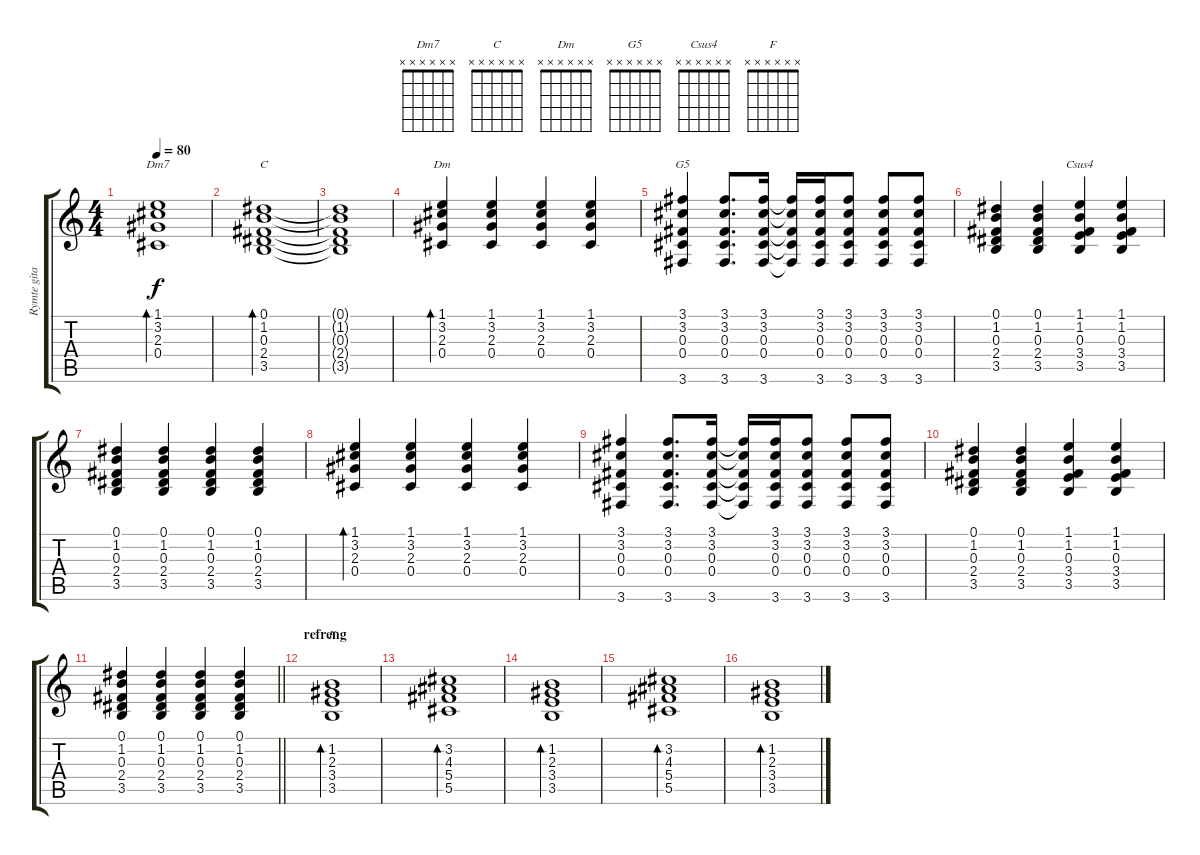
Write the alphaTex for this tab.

\track ("Rymte gitar" "Rymte gita") {instrument electricguitarjazz}
\staff {score tabs}
\tuning (Eb4 Bb3 Gb3 Db3 Ab2 Eb2) {hide}
\chord ("Dm7" x x x x x x)
\chord ("C" x x x x x x)
\chord ("Dm" x x x x x x)
\chord ("G5" x x x x x x)
\chord ("Csus4" x x x x x x)
\chord ("F" x x x x x x)
\ts (4 4)
\tempo 80
\clef g2
\ks c
(1.1 3.2 2.3 0.4).1{bd 120 ch "Dm7" dy f} |
(0.1 1.2 0.3 2.4 3.5).1{bd 120 ch "C"} |
(0.1{t} 1.2{t} 0.3{t} 2.4{t} 3.5{t}).1 |
(1.1 3.2 2.3 0.4).4{bd 120 ch "Dm"} (1.1 3.2 2.3 0.4).4 (1.1 3.2 2.3 0.4).4 (1.1 3.2 2.3 0.4).4 |
(3.1 3.2 0.3 0.4 3.6).4{ch "G5"} (3.1 3.2 0.3 0.4 3.6).8{d} (3.1 3.2 0.3 0.4 3.6).16 (3.1{t} 3.2{t} 0.3{t} 0.4{t} 3.6{t}).16 (3.1 3.2 0.3 0.4 3.6).16 (3.1 3.2 0.3 0.4 3.6).8 (3.1 3.2 0.3 0.4 3.6).8 (3.1 3.2 0.3 0.4 3.6).8 |
(0.1 1.2 0.3 2.4 3.5).4 (0.1 1.2 0.3 2.4 3.5).4 (1.1 1.2 0.3 3.4 3.5).4{ch "Csus4"} (1.1 1.2 0.3 3.4 3.5).4 |
(0.1 1.2 0.3 2.4 3.5).4 (0.1 1.2 0.3 2.4 3.5).4 (0.1 1.2 0.3 2.4 3.5).4 (0.1 1.2 0.3 2.4 3.5).4 |
(1.1 3.2 2.3 0.4).4{bd 120} (1.1 3.2 2.3 0.4).4 (1.1 3.2 2.3 0.4).4 (1.1 3.2 2.3 0.4).4 |
(3.1 3.2 0.3 0.4 3.6).4 (3.1 3.2 0.3 0.4 3.6).8{d} (3.1 3.2 0.3 0.4 3.6).16 (3.1{t} 3.2{t} 0.3{t} 0.4{t} 3.6{t}).16 (3.1 3.2 0.3 0.4 3.6).16 (3.1 3.2 0.3 0.4 3.6).8 (3.1 3.2 0.3 0.4 3.6).8 (3.1 3.2 0.3 0.4 3.6).8 |
(0.1 1.2 0.3 2.4 3.5).4 (0.1 1.2 0.3 2.4 3.5).4 (1.1 1.2 0.3 3.4 3.5).4 (1.1 1.2 0.3 3.4 3.5).4 |
\barLineRight lightlight
(0.1 1.2 0.3 2.4 3.5).4 (0.1 1.2 0.3 2.4 3.5).4 (0.1 1.2 0.3 2.4 3.5).4 (0.1 1.2 0.3 2.4 3.5).4 |
\section ("" "refreng")
(1.2 2.3 3.4 3.5).1{bd 120 ch "F"} |
(3.2 4.3 5.4 5.5).1{bd 120} |
(1.2 2.3 3.4 3.5).1{bd 120} |
(3.2 4.3 5.4 5.5).1{bd 120} |
(1.2 2.3 3.4 3.5).1{bd 120}
